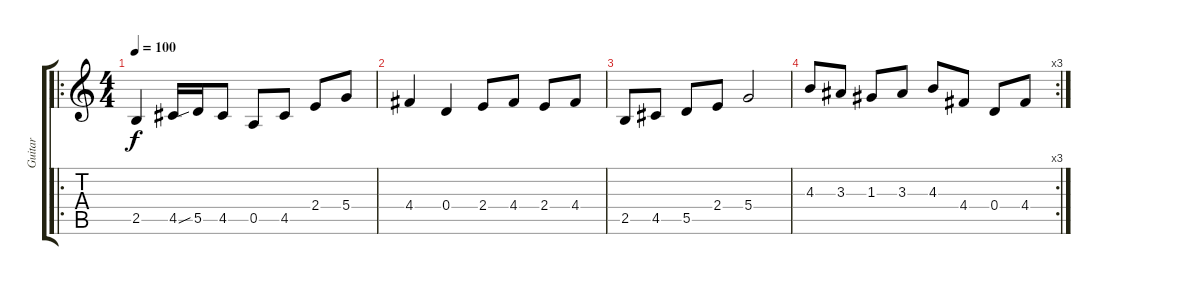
\track ("Guitar" "Guitar") {instrument distortionguitar}
\staff {score tabs}
\tuning (E4 B3 G3 D3 A2 E2) {hide}
\ro
\ts (4 4)
\tempo 100
\clef g2
\ks c
2.5.4{dy f instrument distortionguitar} 4.5.16 5.5{sib}.16 4.5.8 0.5.8 4.5.8 2.4.8 5.4.8 |
4.4.4 0.4.4 2.4.8 4.4.8 2.4.8 4.4.8 |
2.5.8 4.5.8 5.5.8 2.4.8 5.4.2 |
\rc 3
4.3.8 3.3.8 1.3.8 3.3.8 4.3.8 4.4.8 0.4.8 4.4.8
